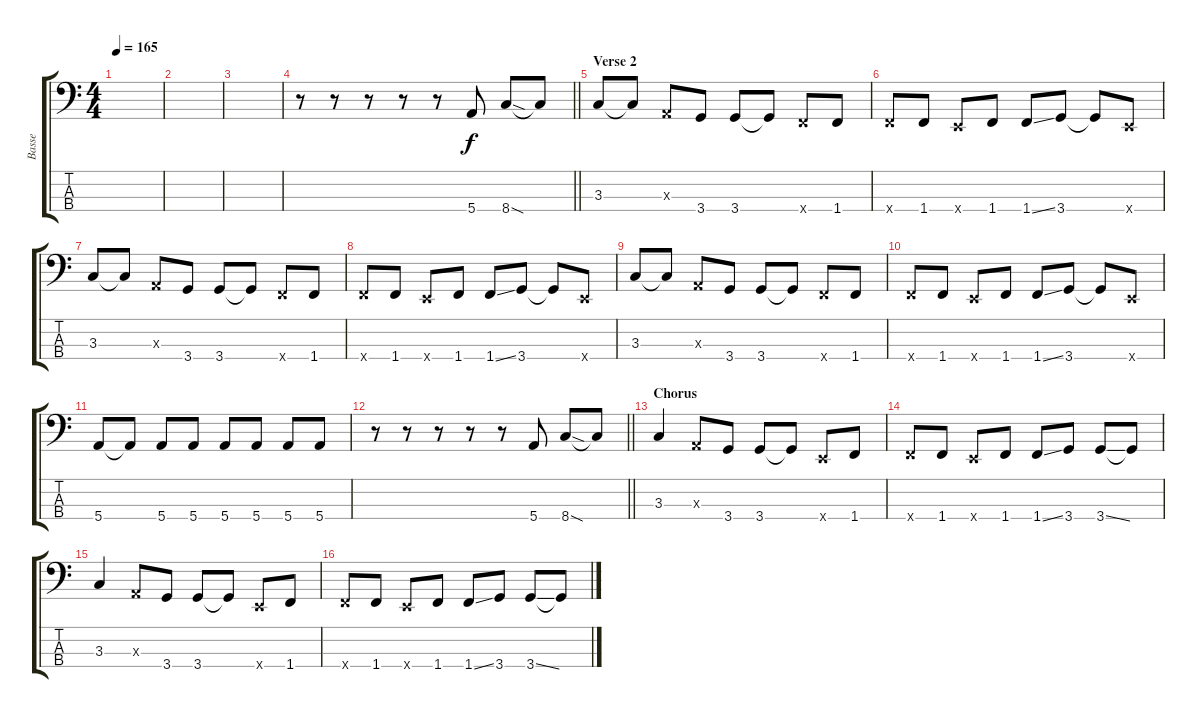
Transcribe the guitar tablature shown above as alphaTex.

\track ("Basse" "Basse") {instrument slapbass2}
\staff {score tabs}
\tuning (G2 D2 A1 E1) {hide}
\ts (4 4)
\tempo 165
\clef f4
\ks c
|
|
|
\barLineRight lightlight
r.8 r.8 r.8 r.8 r.8 5.4.8 8.4{sod}.8 8.4{t}.8 |
\section ("" "Verse 2")
3.3.8 3.3{t}.8 0.3{x}.8 3.4.8 3.4.8 3.4{t}.8 1.4{x}.8 1.4.8 |
1.4{x}.8 1.4.8 0.4{x}.8 1.4.8 1.4{ss}.8 3.4.8 3.4{t}.8 0.4{x}.8 |
3.3.8 3.3{t}.8 0.3{x}.8 3.4.8 3.4.8 3.4{t}.8 1.4{x}.8 1.4.8 |
1.4{x}.8 1.4.8 0.4{x}.8 1.4.8 1.4{ss}.8 3.4.8 3.4{t}.8 0.4{x}.8 |
3.3.8 3.3{t}.8 0.3{x}.8 3.4.8 3.4.8 3.4{t}.8 1.4{x}.8 1.4.8 |
1.4{x}.8 1.4.8 0.4{x}.8 1.4.8 1.4{ss}.8 3.4.8 3.4{t}.8 0.4{x}.8 |
5.4.8 5.4{t}.8 5.4.8 5.4.8 5.4.8 5.4.8 5.4.8 5.4.8 |
\barLineRight lightlight
r.8 r.8 r.8 r.8 r.8 5.4.8 8.4{sod}.8 8.4{t}.8 |
\section ("" "Chorus")
3.3.4 0.3{x}.8 3.4.8 3.4.8 3.4{t}.8 0.4{x}.8 1.4.8 |
1.4{x}.8 1.4.8 0.4{x}.8 1.4.8 1.4{ss}.8 3.4.8 3.4{ss}.8 3.4{t}.8 |
3.3.4 0.3{x}.8 3.4.8 3.4.8 3.4{t}.8 0.4{x}.8 1.4.8 |
1.4{x}.8 1.4.8 0.4{x}.8 1.4.8 1.4{ss}.8 3.4.8 3.4{ss}.8 3.4{t}.8
